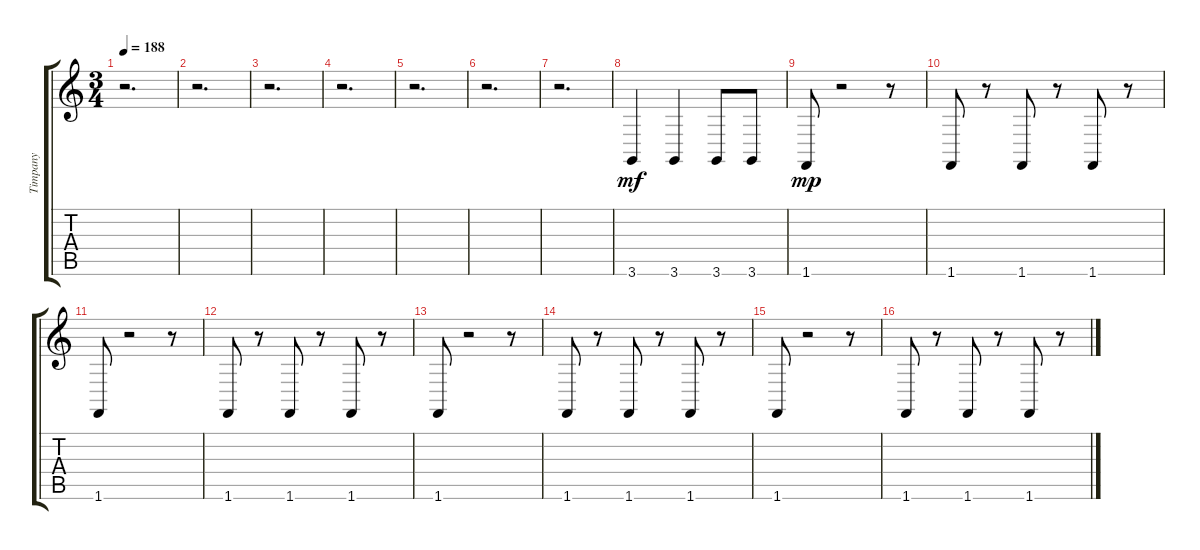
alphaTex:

\track ("Timpany" "Timpany") {instrument timpani}
\staff {score tabs}
\tuning (E4 B3 G3 D3 A2 E2) {hide}
\ts (3 4)
\tempo 188
\clef g2
\ks c
r.2{d dy mp} |
r.2{d} |
r.2{d} |
r.2{d} |
r.2{d} |
r.2{d} |
r.2{d} |
3.6.4{dy mf} 3.6.4 3.6.8 3.6.8 |
1.6.8{dy mp} r.2 r.8 |
1.6.8 r.8 1.6.8 r.8 1.6.8 r.8 |
1.6.8 r.2 r.8 |
1.6.8 r.8 1.6.8 r.8 1.6.8 r.8 |
1.6.8 r.2 r.8 |
1.6.8 r.8 1.6.8 r.8 1.6.8 r.8 |
1.6.8 r.2 r.8 |
1.6.8 r.8 1.6.8 r.8 1.6.8 r.8
